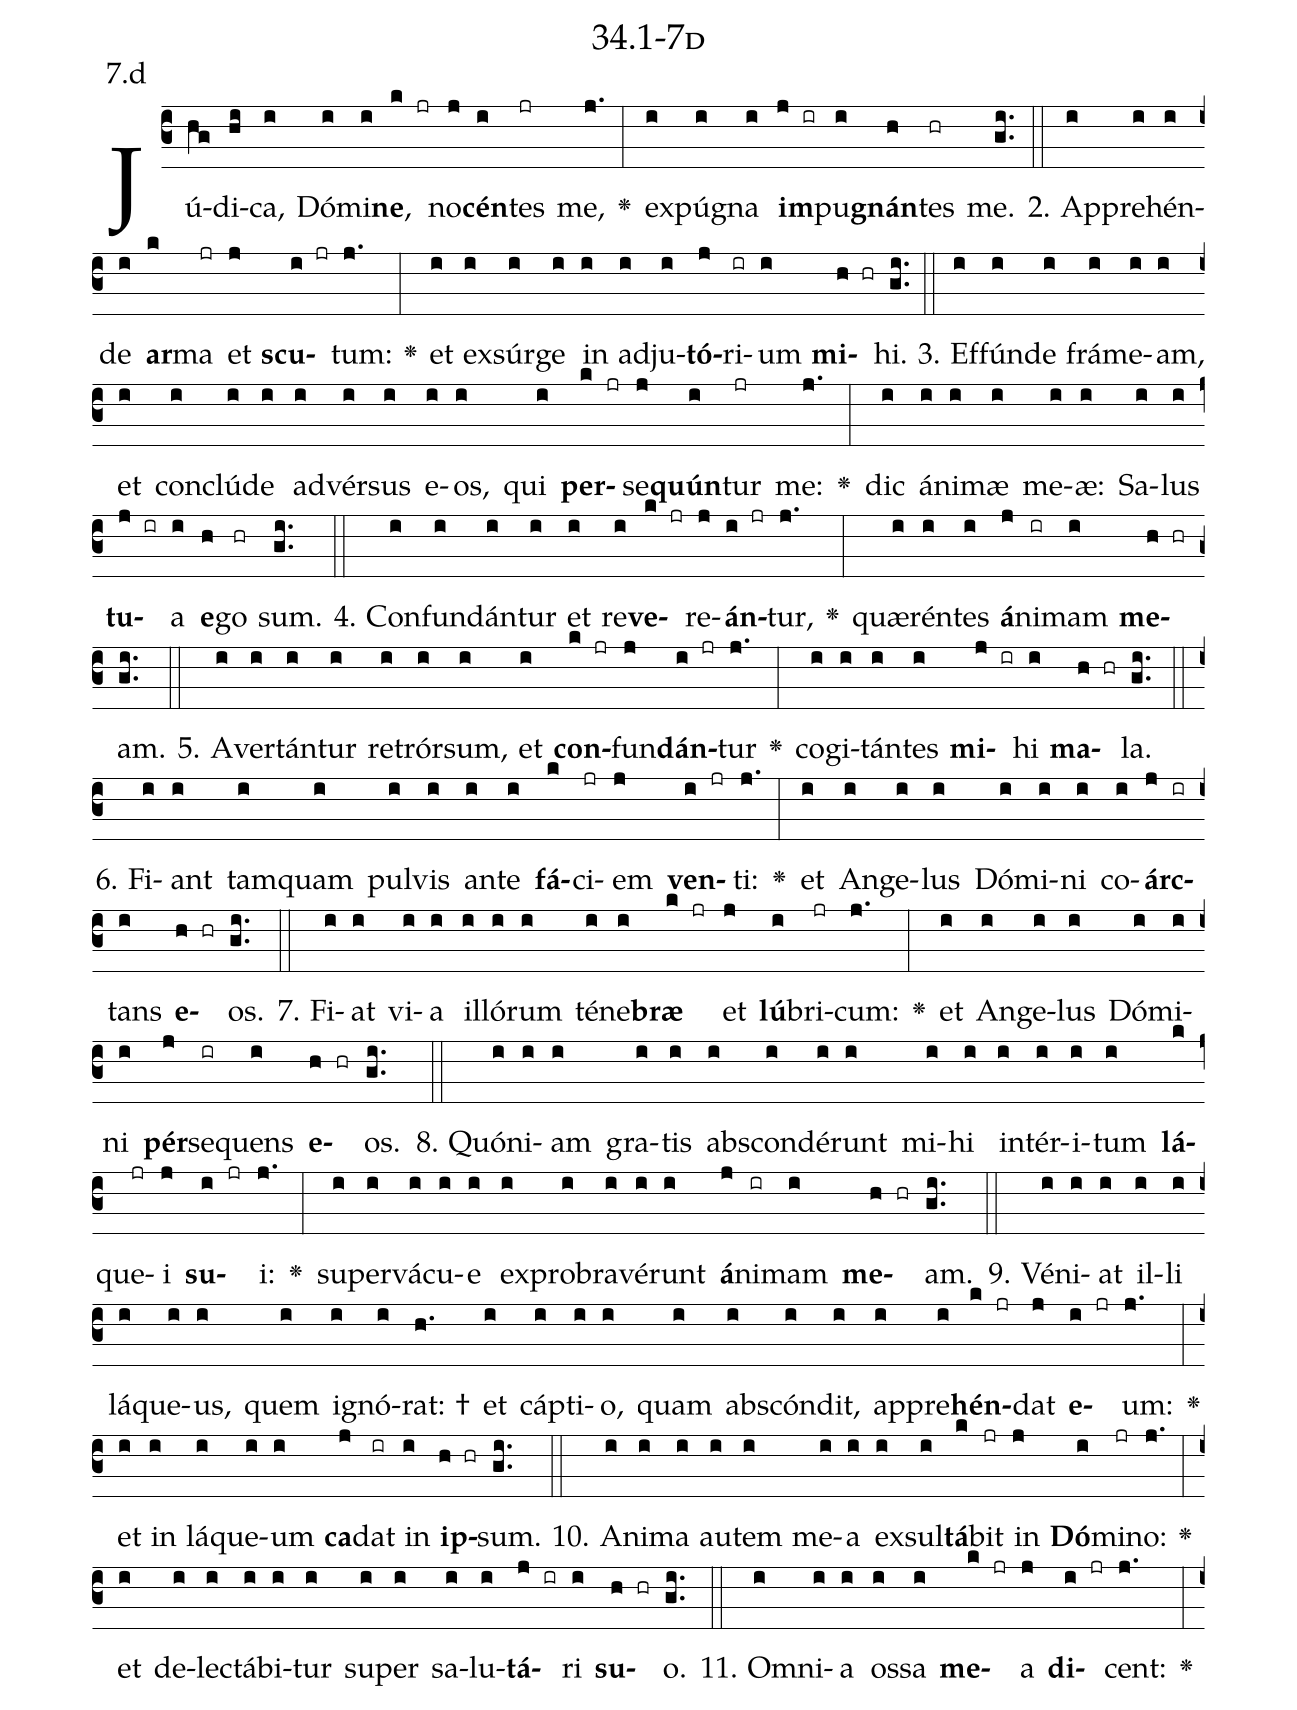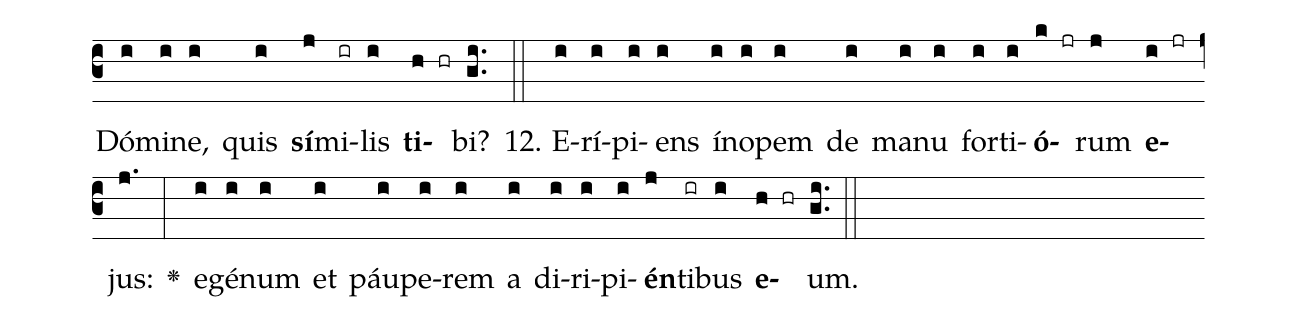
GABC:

name: 34.1-7d;
annotation: 7.d;
%%
(c3)Jú(hg)di(hi)ca,(i) Dó(i)mi(i)<b>ne</b>,(k jr) no(j)<b>cén</b>(i)tes(jr) me,(j.) <v>\greheightstar</v>(:) ex(i)pú(i)gna(i) <b>im</b>(j ir)pu(i)<b>gnán</b>(h)tes(hr) me.(gi..) (::)
2. Ap(i)pre(i)hén(i)de(i) <b>ar</b>(k)ma(jr) et(j) <b>scu</b>(i jr)tum:(j.) <v>\greheightstar</v>(:) et(i) ex(i)súr(i)ge(i) in(i) ad(i)ju(i)<b>tó</b>(j)ri(ir)um(i) <b>mi</b>(h hr)hi.(gi..) (::)
3. Ef(i)fún(i)de(i) frá(i)me(i)am,(i) et(i) con(i)clú(i)de(i) ad(i)vér(i)sus(i) e(i)os,(i) qui(i) <b>per</b>(k jr)se(j)<b>quún</b>(i)tur(jr) me:(j.) <v>\greheightstar</v>(:) dic(i) á(i)ni(i)mæ(i) me(i)æ:(i) Sa(i)lus(i) <b>tu</b>(j ir)a(i) <b>e</b>(h)go(hr) sum.(gi..) (::)
4. Con(i)fun(i)dán(i)tur(i) et(i) re(i)<b>ve</b>(k jr)re(j)<b>án</b>(i jr)tur,(j.) <v>\greheightstar</v>(:) quæ(i)rén(i)tes(i) <b>á</b>(j)ni(ir)mam(i) <b>me</b>(h hr)am.(gi..) (::)
5. A(i)ver(i)tán(i)tur(i) re(i)trór(i)sum,(i) et(i) <b>con</b>(k jr)fun(j)<b>dán</b>(i jr)tur(j.) <v>\greheightstar</v>(:) co(i)gi(i)tán(i)tes(i) <b>mi</b>(j ir)hi(i) <b>ma</b>(h hr)la.(gi..) (::)
6. Fi(i)ant(i) tam(i)quam(i) pul(i)vis(i) an(i)te(i) <b>fá</b>(k)ci(jr)em(j) <b>ven</b>(i jr)ti:(j.) <v>\greheightstar</v>(:) et(i) An(i)ge(i)lus(i) Dó(i)mi(i)ni(i) co(i)<b>árc</b>(j ir)tans(i) <b>e</b>(h hr)os.(gi..) (::)
7. Fi(i)at(i) vi(i)a(i) il(i)ló(i)rum(i) té(i)ne(i)<b>bræ</b>(k jr) et(j) <b>lú</b>(i)bri(jr)cum:(j.) <v>\greheightstar</v>(:) et(i) An(i)ge(i)lus(i) Dó(i)mi(i)ni(i) <b>pér</b>(j)se(ir)quens(i) <b>e</b>(h hr)os.(gi..) (::)
8. Quón(i)i(i)am(i) gra(i)tis(i) abs(i)con(i)dé(i)runt(i) mi(i)hi(i) in(i)tér(i)i(i)tum(i) <b>lá</b>(k)que(jr)i(j) <b>su</b>(i jr)i:(j.) <v>\greheightstar</v>(:) su(i)per(i)vá(i)cu(i)e(i) ex(i)pro(i)bra(i)vé(i)runt(i) <b>á</b>(j)ni(ir)mam(i) <b>me</b>(h hr)am.(gi..) (::)
9. Vé(i)ni(i)at(i) il(i)li(i) lá(i)que(i)us,(i) quem(i) i(i)gnó(i)rat: †(h.) et(i) cáp(i)ti(i)o,(i) quam(i) abs(i)cón(i)dit,(i) ap(i)pre(i)<b>hén</b>(k jr)dat(j) <b>e</b>(i jr)um:(j.) <v>\greheightstar</v>(:) et(i) in(i) lá(i)que(i)um(i) <b>ca</b>(j)dat(ir) in(i) <b>ip</b>(h hr)sum.(gi..) (::)
10. A(i)ni(i)ma(i) au(i)tem(i) me(i)a(i) ex(i)sul(i)<b>tá</b>(k)bit(jr) in(j) <b>Dó</b>(i)mi(jr)no:(j.) <v>\greheightstar</v>(:) et(i) de(i)lec(i)tá(i)bi(i)tur(i) su(i)per(i) sa(i)lu(i)<b>tá</b>(j ir)ri(i) <b>su</b>(h hr)o.(gi..) (::)
11. Om(i)ni(i)a(i) os(i)sa(i) <b>me</b>(k jr)a(j) <b>di</b>(i jr)cent:(j.) <v>\greheightstar</v>(:) Dó(i)mi(i)ne,(i) quis(i) <b>sí</b>(j)mi(ir)lis(i) <b>ti</b>(h hr)bi?(gi..) (::)
12. E(i)rí(i)pi(i)ens(i) ín(i)o(i)pem(i) de(i) ma(i)nu(i) for(i)ti(i)<b>ó</b>(k jr)rum(j) <b>e</b>(i jr)jus:(j.) <v>\greheightstar</v>(:) e(i)gé(i)num(i) et(i) páu(i)pe(i)rem(i) a(i) di(i)ri(i)pi(i)<b>én</b>(j)ti(ir)bus(i) <b>e</b>(h hr)um.(gi..) (::)
